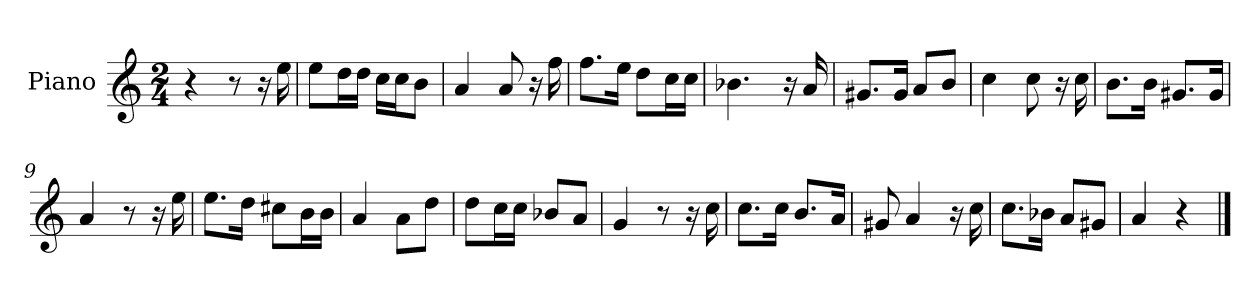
**kern
*part1
*staff1
*I"Piano
*I'Pno
*clefG2
*k[]
*a:
*M2/4
=1
4r
8r
16r
16ee\
=2
8ee\L
16dd\L
16dd\JJ
16cc\LL
16cc\J
8b\J
=3
4a/
8a/
16r
16ff\
=4
8.ff\L
16ee\Jk
8dd\L
16cc\L
16cc\JJ
=5
4.b-X\
16r
16a/
=6
8.g#X/L
16g#/Jk
8a/L
8b/J
=7
4cc\
8cc\
16r
16cc\
=8
8.b\L
16b\Jk
8.g#X/L
16g#/Jk
=9
4a/
8r
16r
16ee\
=10
8.ee\L
16dd\Jk
8cc#X\L
16b\L
16b\JJ
=11
4a/
8a\L
8dd\J
=12
8dd\L
16cc\L
16cc\JJ
8b-X/L
8a/J
=13
4g/
8r
16r
16cc\
=14
8.cc\L
16cc\Jk
8.b/L
16a/Jk
=15
8g#X/
4a/
16r
16cc\
=16
8.cc\L
16b-X\Jk
8a/L
8g#X/J
=17
4a/
4r
==
*-
